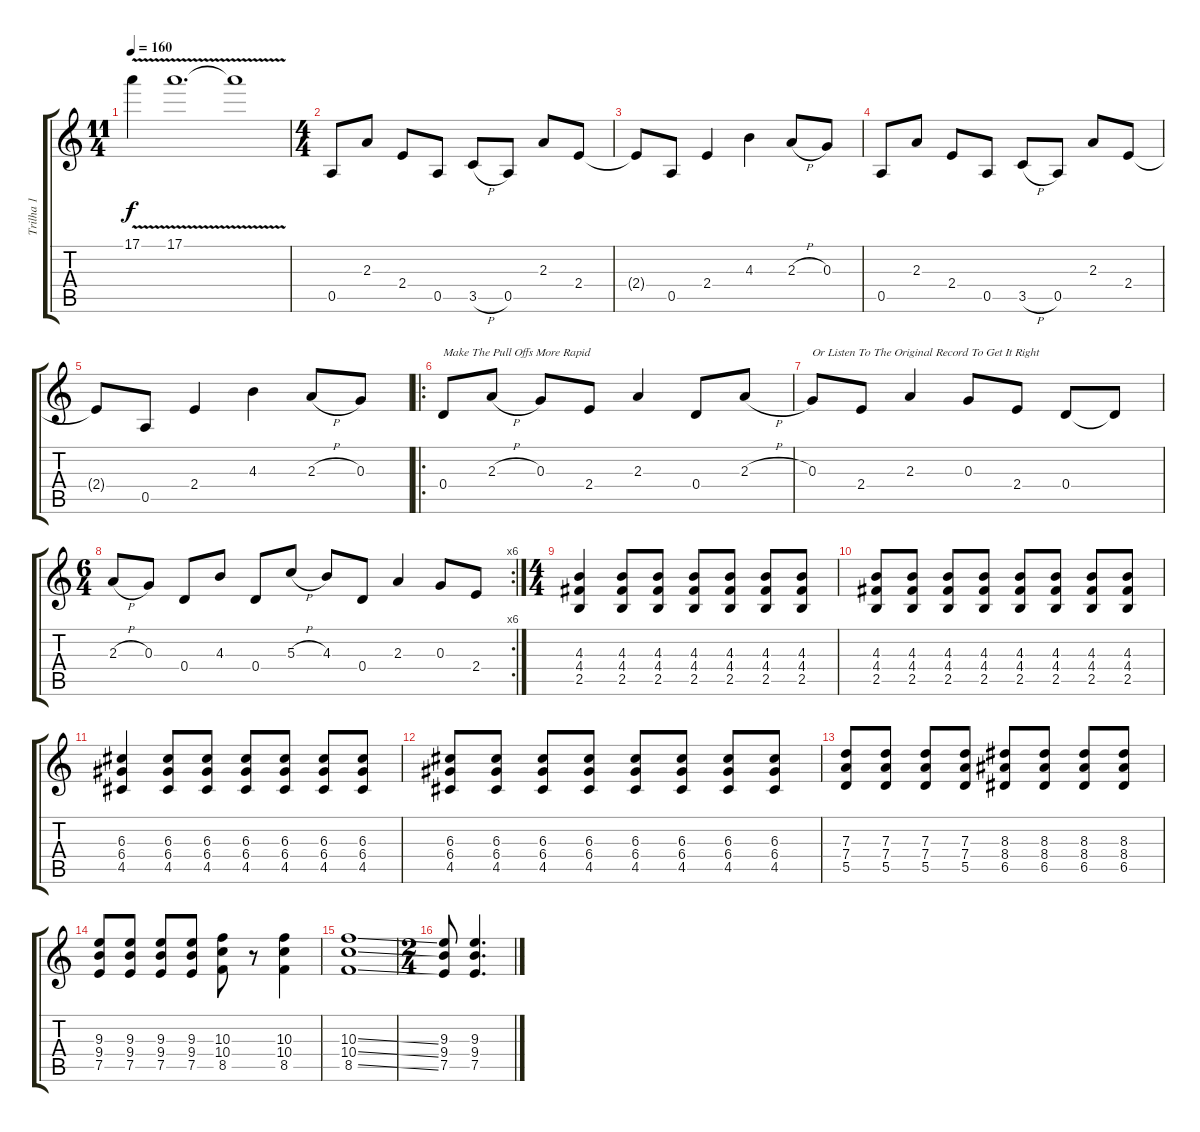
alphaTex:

\track ("Trilha 1" "Trilha 1") {instrument overdrivenguitar}
\staff {score tabs}
\tuning (E4 B3 G3 D3 A2 E2) {hide}
\ts (11 4)
\tempo 160
\clef g2
\ks c
17.1{v}.4{dy f} 17.1{v}.1{d} 17.1{t}.1 |
\ts (4 4)
0.5.8 2.3.8 2.4.8 0.5.8 3.5{h}.8 0.5.8 2.3.8 2.4.8 |
2.4{t}.8 0.5.8 2.4.4 4.3.4 2.3{h}.8 0.3.8 |
0.5.8 2.3.8 2.4.8 0.5.8 3.5{h}.8 0.5.8 2.3.8 2.4.8 |
2.4{t}.8 0.5.8 2.4.4 4.3.4 2.3{h}.8 0.3.8 |
\ro
0.4.8{txt "Make The Pull Offs More Rapid"} 2.3{h}.8 0.3.8 2.4.8 2.3.4 0.4.8 2.3{h}.8 |
0.3.8{txt "Or Listen To The Original Record To Get It Right"} 2.4.8 2.3.4 0.3.8 2.4.8 0.4.8 0.4{t}.8 |
\rc 6
\ts (6 4)
2.3{h}.8 0.3.8 0.4.8 4.3.8 0.4.8 5.3{h}.8 4.3.8 0.4.8 2.3.4 0.3.8 2.4.8 |
\ts (4 4)
(4.3 4.4 2.5).4 (4.3 4.4 2.5).8 (4.3 4.4 2.5).8 (4.3 4.4 2.5).8 (4.3 4.4 2.5).8 (4.3 4.4 2.5).8 (4.3 4.4 2.5).8 |
(4.3 4.4 2.5).8 (4.3 4.4 2.5).8 (4.3 4.4 2.5).8 (4.3 4.4 2.5).8 (4.3 4.4 2.5).8 (4.3 4.4 2.5).8 (4.3 4.4 2.5).8 (4.3 4.4 2.5).8 |
(6.3 6.4 4.5).4 (6.3 6.4 4.5).8 (6.3 6.4 4.5).8 (6.3 6.4 4.5).8 (6.3 6.4 4.5).8 (6.3 6.4 4.5).8 (6.3 6.4 4.5).8 |
(6.3 6.4 4.5).8 (6.3 6.4 4.5).8 (6.3 6.4 4.5).8 (6.3 6.4 4.5).8 (6.3 6.4 4.5).8 (6.3 6.4 4.5).8 (6.3 6.4 4.5).8 (6.3 6.4 4.5).8 |
(7.3 7.4 5.5).8 (7.3 7.4 5.5).8 (7.3 7.4 5.5).8 (7.3 7.4 5.5).8 (8.3 8.4 6.5).8 (8.3 8.4 6.5).8 (8.3 8.4 6.5).8 (8.3 8.4 6.5).8 |
(9.3 9.4 7.5).8 (9.3 9.4 7.5).8 (9.3 9.4 7.5).8 (9.3 9.4 7.5).8 (10.3 10.4 8.5).8 r.8 (10.3 10.4 8.5).4 |
(10.3{ss} 10.4{ss} 8.5{ss}).1 |
\ts (2 4)
(9.3 9.4 7.5).8 (9.3 9.4 7.5{ss}).4{d}
